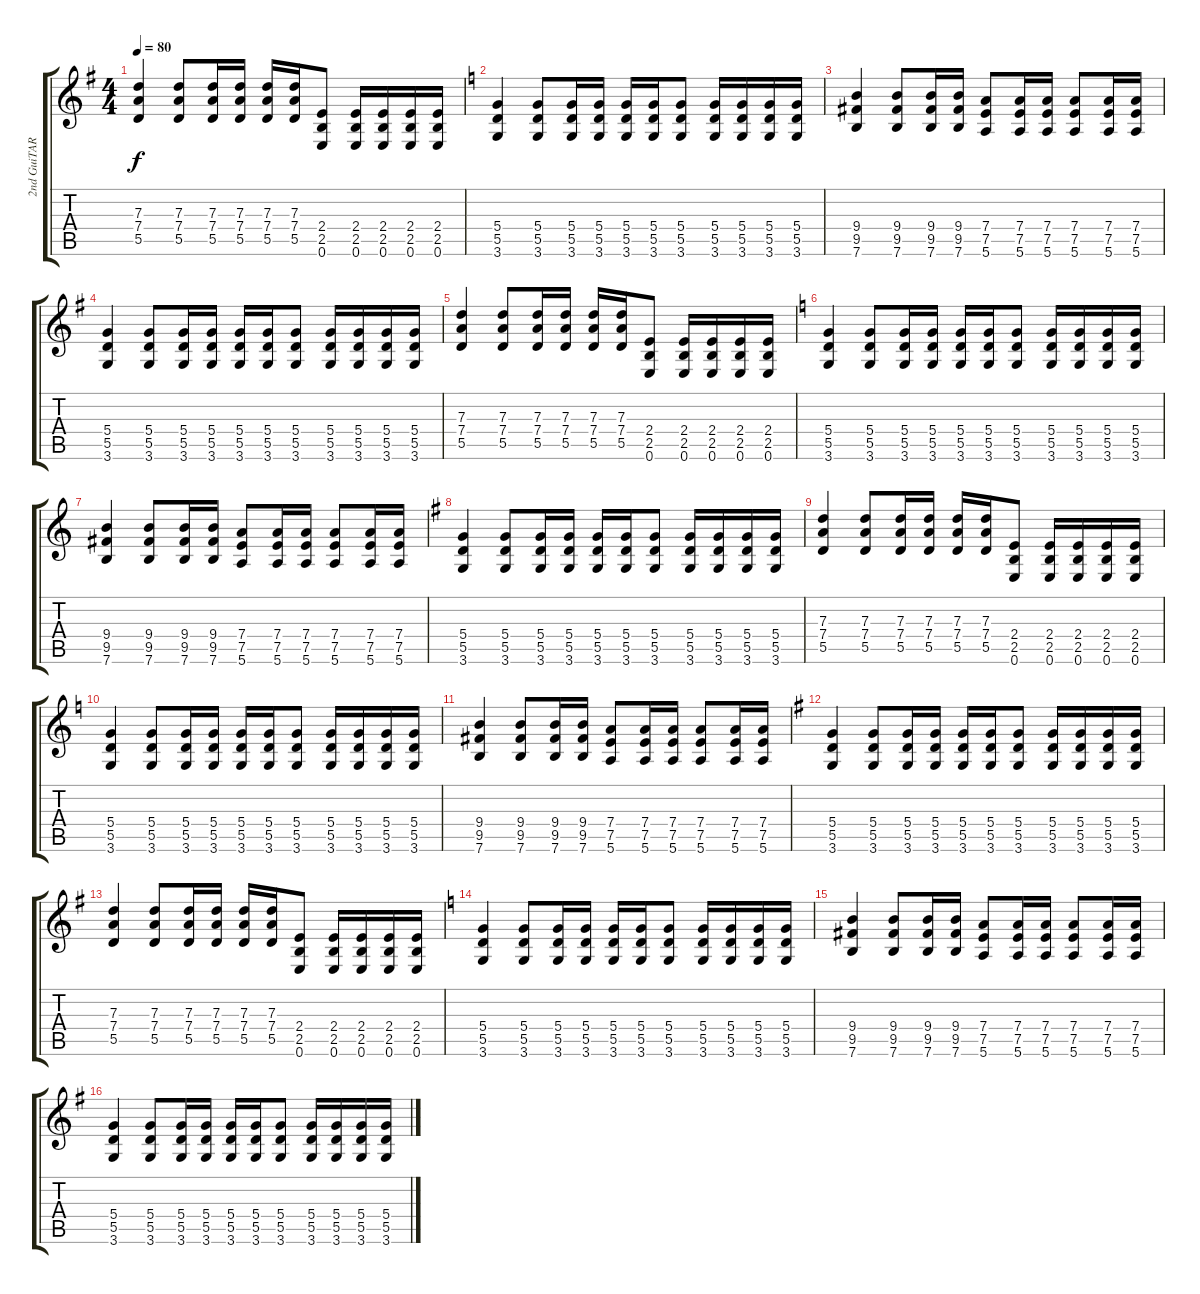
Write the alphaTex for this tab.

\track ("2nd GuiTAR" "2nd GuiTAR") {instrument distortionguitar}
\staff {score tabs}
\tuning (E4 B3 G3 D3 A2 E2) {hide}
\ts (4 4)
\tempo 80
\clef g2
\ks eminor
(7.3 7.4 5.5).4{dy f} (7.3 7.4 5.5).8 (7.3 7.4 5.5).16 (7.3 7.4 5.5).16 (7.3 7.4 5.5).16 (7.3 7.4 5.5).16 (2.4 2.5 0.6).8 (2.4 2.5 0.6).16 (2.4 2.5 0.6).16 (2.4 2.5 0.6).16 (2.4 2.5 0.6).16 |
\ks c
(5.4 5.5 3.6).4 (5.4 5.5 3.6).8 (5.4 5.5 3.6).16 (5.4 5.5 3.6).16 (5.4 5.5 3.6).16 (5.4 5.5 3.6).16 (5.4 5.5 3.6).8 (5.4 5.5 3.6).16 (5.4 5.5 3.6).16 (5.4 5.5 3.6).16 (5.4 5.5 3.6).16 |
(9.4 9.5 7.6).4 (9.4 9.5 7.6).8 (9.4 9.5 7.6).16 (9.4 9.5 7.6).16 (7.4 7.5 5.6).8 (7.4 7.5 5.6).16 (7.4 7.5 5.6).16 (7.4 7.5 5.6).8 (7.4 7.5 5.6).16 (7.4 7.5 5.6).16 |
\ks eminor
(5.4 5.5 3.6).4 (5.4 5.5 3.6).8 (5.4 5.5 3.6).16 (5.4 5.5 3.6).16 (5.4 5.5 3.6).16 (5.4 5.5 3.6).16 (5.4 5.5 3.6).8 (5.4 5.5 3.6).16 (5.4 5.5 3.6).16 (5.4 5.5 3.6).16 (5.4 5.5 3.6).16 |
(7.3 7.4 5.5).4 (7.3 7.4 5.5).8 (7.3 7.4 5.5).16 (7.3 7.4 5.5).16 (7.3 7.4 5.5).16 (7.3 7.4 5.5).16 (2.4 2.5 0.6).8 (2.4 2.5 0.6).16 (2.4 2.5 0.6).16 (2.4 2.5 0.6).16 (2.4 2.5 0.6).16 |
\ks c
(5.4 5.5 3.6).4 (5.4 5.5 3.6).8 (5.4 5.5 3.6).16 (5.4 5.5 3.6).16 (5.4 5.5 3.6).16 (5.4 5.5 3.6).16 (5.4 5.5 3.6).8 (5.4 5.5 3.6).16 (5.4 5.5 3.6).16 (5.4 5.5 3.6).16 (5.4 5.5 3.6).16 |
(9.4 9.5 7.6).4 (9.4 9.5 7.6).8 (9.4 9.5 7.6).16 (9.4 9.5 7.6).16 (7.4 7.5 5.6).8 (7.4 7.5 5.6).16 (7.4 7.5 5.6).16 (7.4 7.5 5.6).8 (7.4 7.5 5.6).16 (7.4 7.5 5.6).16 |
\ks eminor
(5.4 5.5 3.6).4 (5.4 5.5 3.6).8 (5.4 5.5 3.6).16 (5.4 5.5 3.6).16 (5.4 5.5 3.6).16 (5.4 5.5 3.6).16 (5.4 5.5 3.6).8 (5.4 5.5 3.6).16 (5.4 5.5 3.6).16 (5.4 5.5 3.6).16 (5.4 5.5 3.6).16 |
(7.3 7.4 5.5).4 (7.3 7.4 5.5).8 (7.3 7.4 5.5).16 (7.3 7.4 5.5).16 (7.3 7.4 5.5).16 (7.3 7.4 5.5).16 (2.4 2.5 0.6).8 (2.4 2.5 0.6).16 (2.4 2.5 0.6).16 (2.4 2.5 0.6).16 (2.4 2.5 0.6).16 |
\ks c
(5.4 5.5 3.6).4 (5.4 5.5 3.6).8 (5.4 5.5 3.6).16 (5.4 5.5 3.6).16 (5.4 5.5 3.6).16 (5.4 5.5 3.6).16 (5.4 5.5 3.6).8 (5.4 5.5 3.6).16 (5.4 5.5 3.6).16 (5.4 5.5 3.6).16 (5.4 5.5 3.6).16 |
(9.4 9.5 7.6).4 (9.4 9.5 7.6).8 (9.4 9.5 7.6).16 (9.4 9.5 7.6).16 (7.4 7.5 5.6).8 (7.4 7.5 5.6).16 (7.4 7.5 5.6).16 (7.4 7.5 5.6).8 (7.4 7.5 5.6).16 (7.4 7.5 5.6).16 |
\ks eminor
(5.4 5.5 3.6).4 (5.4 5.5 3.6).8 (5.4 5.5 3.6).16 (5.4 5.5 3.6).16 (5.4 5.5 3.6).16 (5.4 5.5 3.6).16 (5.4 5.5 3.6).8 (5.4 5.5 3.6).16 (5.4 5.5 3.6).16 (5.4 5.5 3.6).16 (5.4 5.5 3.6).16 |
(7.3 7.4 5.5).4 (7.3 7.4 5.5).8 (7.3 7.4 5.5).16 (7.3 7.4 5.5).16 (7.3 7.4 5.5).16 (7.3 7.4 5.5).16 (2.4 2.5 0.6).8 (2.4 2.5 0.6).16 (2.4 2.5 0.6).16 (2.4 2.5 0.6).16 (2.4 2.5 0.6).16 |
\ks c
(5.4 5.5 3.6).4 (5.4 5.5 3.6).8 (5.4 5.5 3.6).16 (5.4 5.5 3.6).16 (5.4 5.5 3.6).16 (5.4 5.5 3.6).16 (5.4 5.5 3.6).8 (5.4 5.5 3.6).16 (5.4 5.5 3.6).16 (5.4 5.5 3.6).16 (5.4 5.5 3.6).16 |
(9.4 9.5 7.6).4 (9.4 9.5 7.6).8 (9.4 9.5 7.6).16 (9.4 9.5 7.6).16 (7.4 7.5 5.6).8 (7.4 7.5 5.6).16 (7.4 7.5 5.6).16 (7.4 7.5 5.6).8 (7.4 7.5 5.6).16 (7.4 7.5 5.6).16 |
\ks eminor
(5.4 5.5 3.6).4 (5.4 5.5 3.6).8 (5.4 5.5 3.6).16 (5.4 5.5 3.6).16 (5.4 5.5 3.6).16 (5.4 5.5 3.6).16 (5.4 5.5 3.6).8 (5.4 5.5 3.6).16 (5.4 5.5 3.6).16 (5.4 5.5 3.6).16 (5.4 5.5 3.6).16
